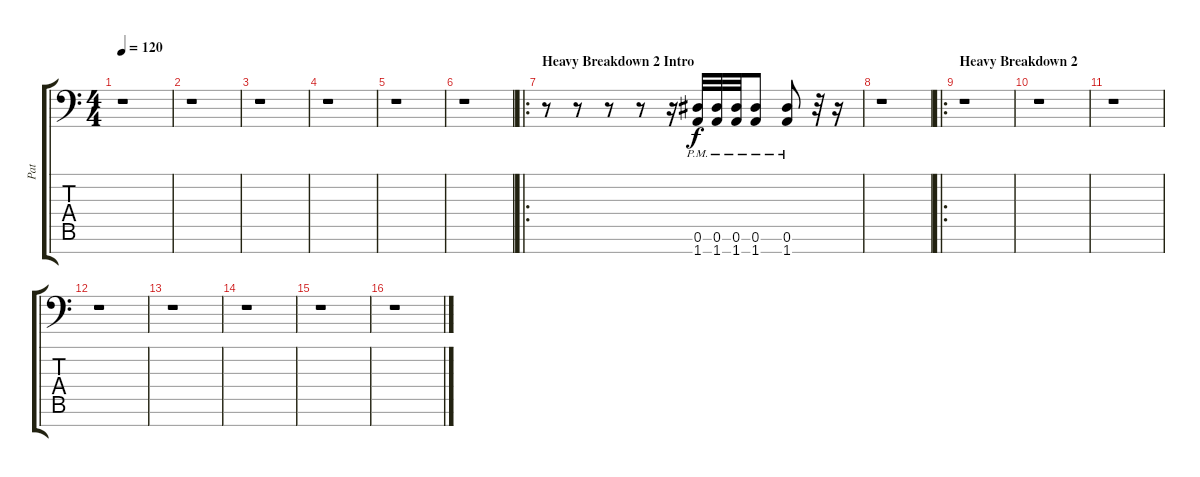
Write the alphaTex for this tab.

\track ("Pat" "Pat") {instrument distortionguitar}
\staff {score tabs}
\tuning (Eb4 Bb3 Gb3 Db3 Ab2 Eb2 Ab1) {hide}
\ts (4 4)
\tempo 120
\clef f4
\ks c
r.1{dy f} |
r.1 |
r.1 |
r.1 |
r.1 |
r.1 |
\ro
\section ("" "Heavy Breakdown 2 Intro")
r.8 r.8 r.8 r.8 r.16 (0.6{pm} 1.7{pm}).32 (0.6{pm} 1.7{pm}).32 (0.6{pm} 1.7{pm}).32 (0.6{pm} 1.7{pm}).8 (0.6{pm} 1.7{pm}).8 r.32 r.16 |
r.1 |
\ro
\section ("" "Heavy Breakdown 2")
r.1 |
r.1 |
r.1 |
r.1 |
r.1 |
r.1 |
r.1 |
r.1
